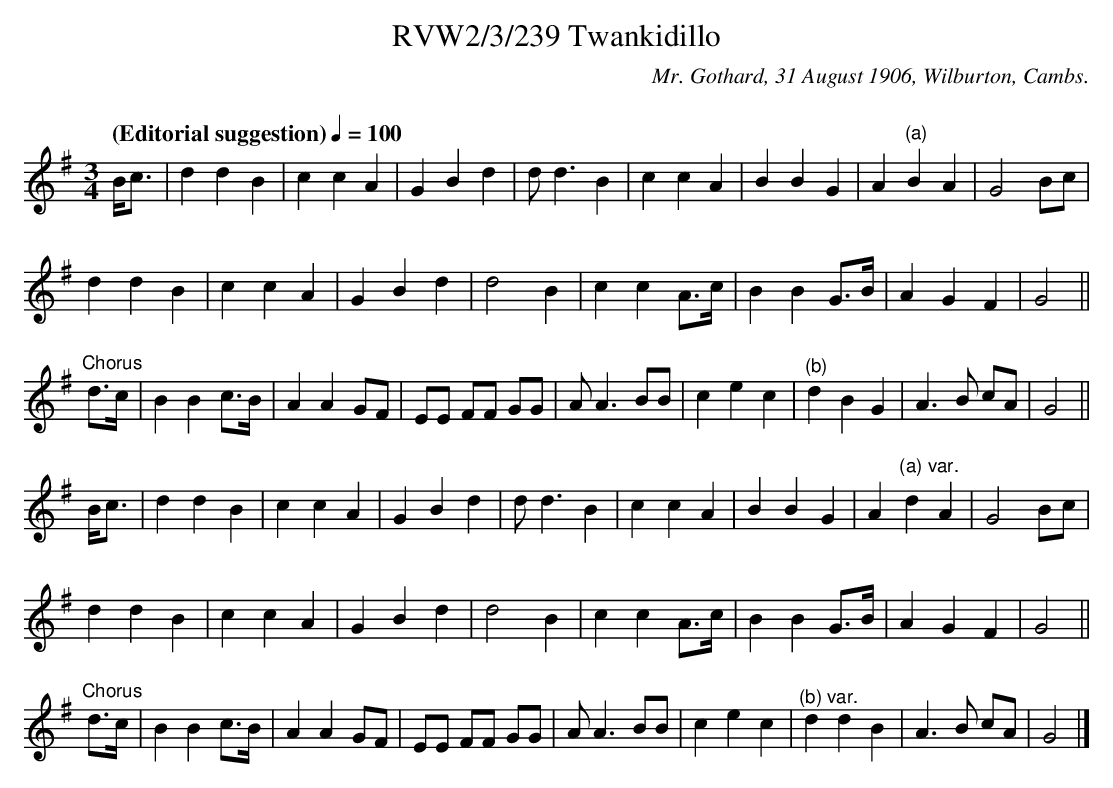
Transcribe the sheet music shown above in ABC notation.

X:1
T:RVW2/3/239 Twankidillo
C:Mr. Gothard, 31 August 1906, Wilburton, Cambs.
C:
L:1/4
Q: "(Editorial suggestion)" 1/4=100
M:3/4
K:G
B/4c3/4 | d d B | c c A | G B d | d/2 d3/2 B | c c A | B B G | A "^(a)"B A | G2 B/2c/2 |$
d d B | c c A | G B d | d2 B | c c A3/4c/4 | B B G3/4B/4 | A G F | G2 ||$
"Chorus" d3/4c/4 | B B c3/4B/4 | A A G/2F/2 | E/2E/2 F/2F/2 G/2G/2 | A/2A3/2 B/2B/2 | c e c | "^(b)"d B G | A3/2B/2 c/2A/2 | G2 ||$
B/4c3/4 | d d B | c c A | G B d | d/2 d3/2 B | c c A | B B G | A "^(a) var."d A | G2 B/2c/2 |$
d d B | c c A | G B d | d2 B | c c A3/4c/4 | B B G3/4B/4 | A G F | G2 ||$
"Chorus" d3/4c/4 | B B c3/4B/4 | A A G/2F/2 | E/2E/2 F/2F/2 G/2G/2 | A/2A3/2 B/2B/2 | c e c | "^(b) var."d d B | A3/2B/2 c/2A/2 | G2 |]$
